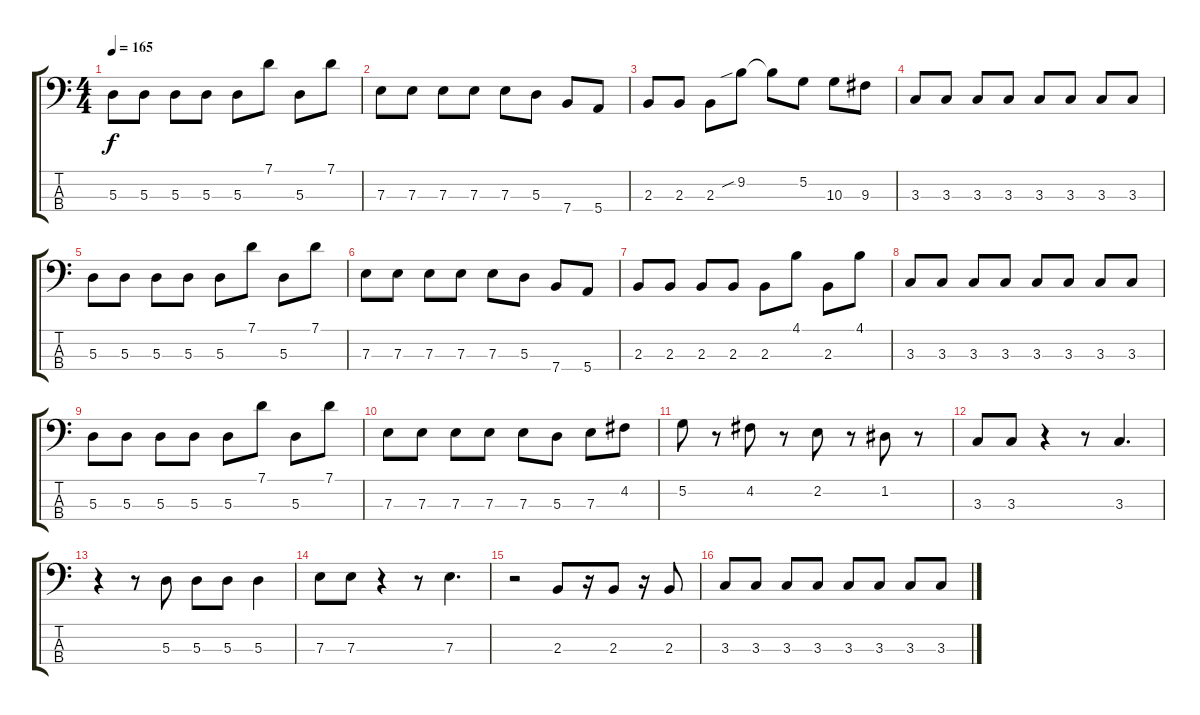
\track "" {instrument electricbassfinger}
\staff {score tabs}
\tuning (G2 D2 A1 E1) {hide}
\ts (4 4)
\tempo 165
\clef f4
\ks c
5.3.8{dy f} 5.3.8 5.3.8 5.3.8 5.3.8 7.1.8 5.3.8 7.1.8 |
7.3.8 7.3.8 7.3.8 7.3.8 7.3.8 5.3.8 7.4.8 5.4.8 |
2.3.8 2.3.8 2.3.8 9.2{sib}.8 9.2{t}.8 5.2.8 10.3.8 9.3.8 |
3.3.8 3.3.8 3.3.8 3.3.8 3.3.8 3.3.8 3.3.8 3.3.8 |
5.3.8 5.3.8 5.3.8 5.3.8 5.3.8 7.1.8 5.3.8 7.1.8 |
7.3.8 7.3.8 7.3.8 7.3.8 7.3.8 5.3.8 7.4.8 5.4.8 |
2.3.8 2.3.8 2.3.8 2.3.8 2.3.8 4.1.8 2.3.8 4.1.8 |
3.3.8 3.3.8 3.3.8 3.3.8 3.3.8 3.3.8 3.3.8 3.3.8 |
5.3.8 5.3.8 5.3.8 5.3.8 5.3.8 7.1.8 5.3.8 7.1.8 |
7.3.8 7.3.8 7.3.8 7.3.8 7.3.8 5.3.8 7.3.8 4.2.8 |
5.2.8 r.8 4.2.8 r.8 2.2.8 r.8 1.2.8 r.8 |
3.3.8 3.3.8 r.4 r.8 3.3.4{d} |
r.4 r.8 5.3.8 5.3.8 5.3.8 5.3.4 |
7.3.8 7.3.8 r.4 r.8 7.3.4{d} |
r.2 2.3.8 r.16 2.3.8 r.16 2.3.8 |
3.3.8 3.3.8 3.3.8 3.3.8 3.3.8 3.3.8 3.3.8 3.3.8
